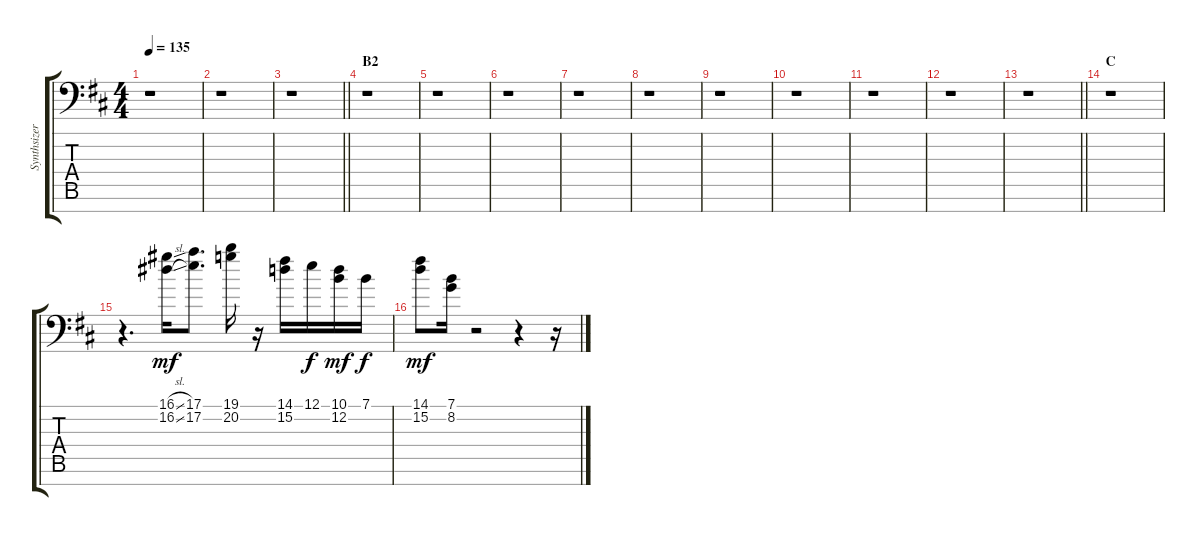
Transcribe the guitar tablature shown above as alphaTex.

\track ("Synthsizer" "Synthsizer") {instrument lead2sawtooth}
\staff {score tabs}
\tuning (E4 B3 G3 D3 A2 E2 C-1) {hide}
\ts (4 4)
\tempo 135
\clef f4
\ks d
r.1{dy f} |
r.1 |
\barLineRight lightlight
r.1 |
\section ("" "B2")
r.1 |
r.1 |
r.1 |
r.1 |
r.1 |
r.1 |
r.1 |
r.1 |
r.1 |
\barLineRight lightlight
r.1 |
\section ("" "C")
r.1 |
r.4{d} (16.1{sl} 16.2{sl}).16{dy mf} (17.1 17.2).8{d} (19.1 20.2).16 r.16 (14.1 15.2).16 12.1.16{dy f} (10.1 12.2).16{dy mf} 7.1.16{dy f} |
(14.1 15.2).8{dy mf} (7.1 8.2).16 r.2 r.4 r.16
